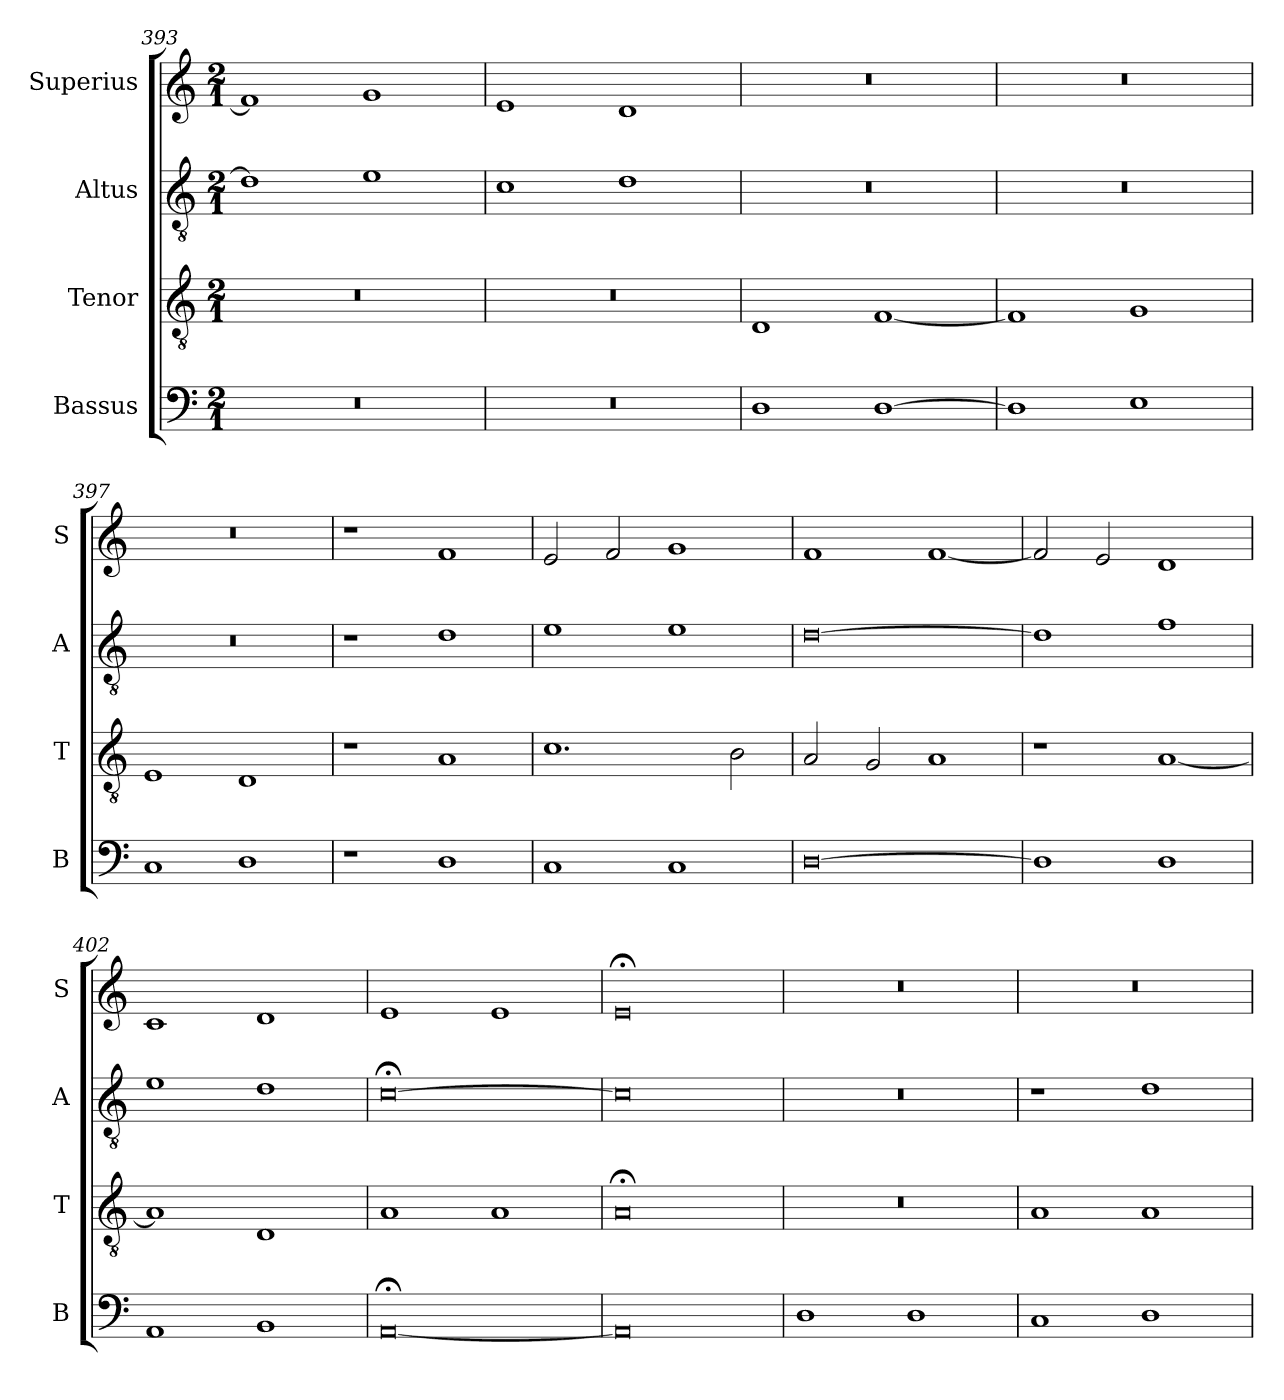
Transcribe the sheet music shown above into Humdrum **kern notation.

**kern	**kern	**kern	**kern
*part4	*part3	*part2	*part1
*staff4	*staff3	*staff2	*staff1
*I"Bassus	*I"Tenor	*I"Altus	*I"Superius
*I'B	*I'T	*I'A	*I'S
*clefF4	*clefGv2	*clefGv2	*clefG2
*k[]	*k[]	*k[]	*k[]
*M2/1	*M2/1	*M2/1	*M2/1
=393	=393	=393	=393
0r	0r	1d]	1f]
.	.	1e	1g
=394	=394	=394	=394
0r	0r	1c	1e
.	.	1d	1d
=395	=395	=395	=395
1D	1D	0r	0r
[1D	[1F	.	.
=396	=396	=396	=396
1D]	1F]	0r	0r
1E	1G	.	.
=397	=397	=397	=397
1C	1E	0r	0r
1D	1D	.	.
=398	=398	=398	=398
1r	1r	1r	1r
1D	1A	1d	1f
=399	=399	=399	=399
1C	1.c	1e	2e/
.	.	.	2f/
1C	.	1e	1g
.	2B\	.	.
=400	=400	=400	=400
[0D	2A/	[0d	1f
.	2G/	.	.
.	1A	.	[1f
=401	=401	=401	=401
1D]	1r	1d]	2f/]
.	.	.	2e/
1D	[1A	1f	1d
=402	=402	=402	=402
1AA	1A]	1e	1c
1BB	1D	1d	1d
=403	=403	=403	=403
[0AA;<	1A	[0c;<	1e
.	1A	.	1e
=404	=404	=404	=404
0AA]	0A;<	0c]	0e;<
=405	=405	=405	=405
1D	0r	0r	0r
1D	.	.	.
=406	=406	=406	=406
1C	1A	1r	0r
1D	1A	1d	.
=	=	=	=
*-	*-	*-	*-
